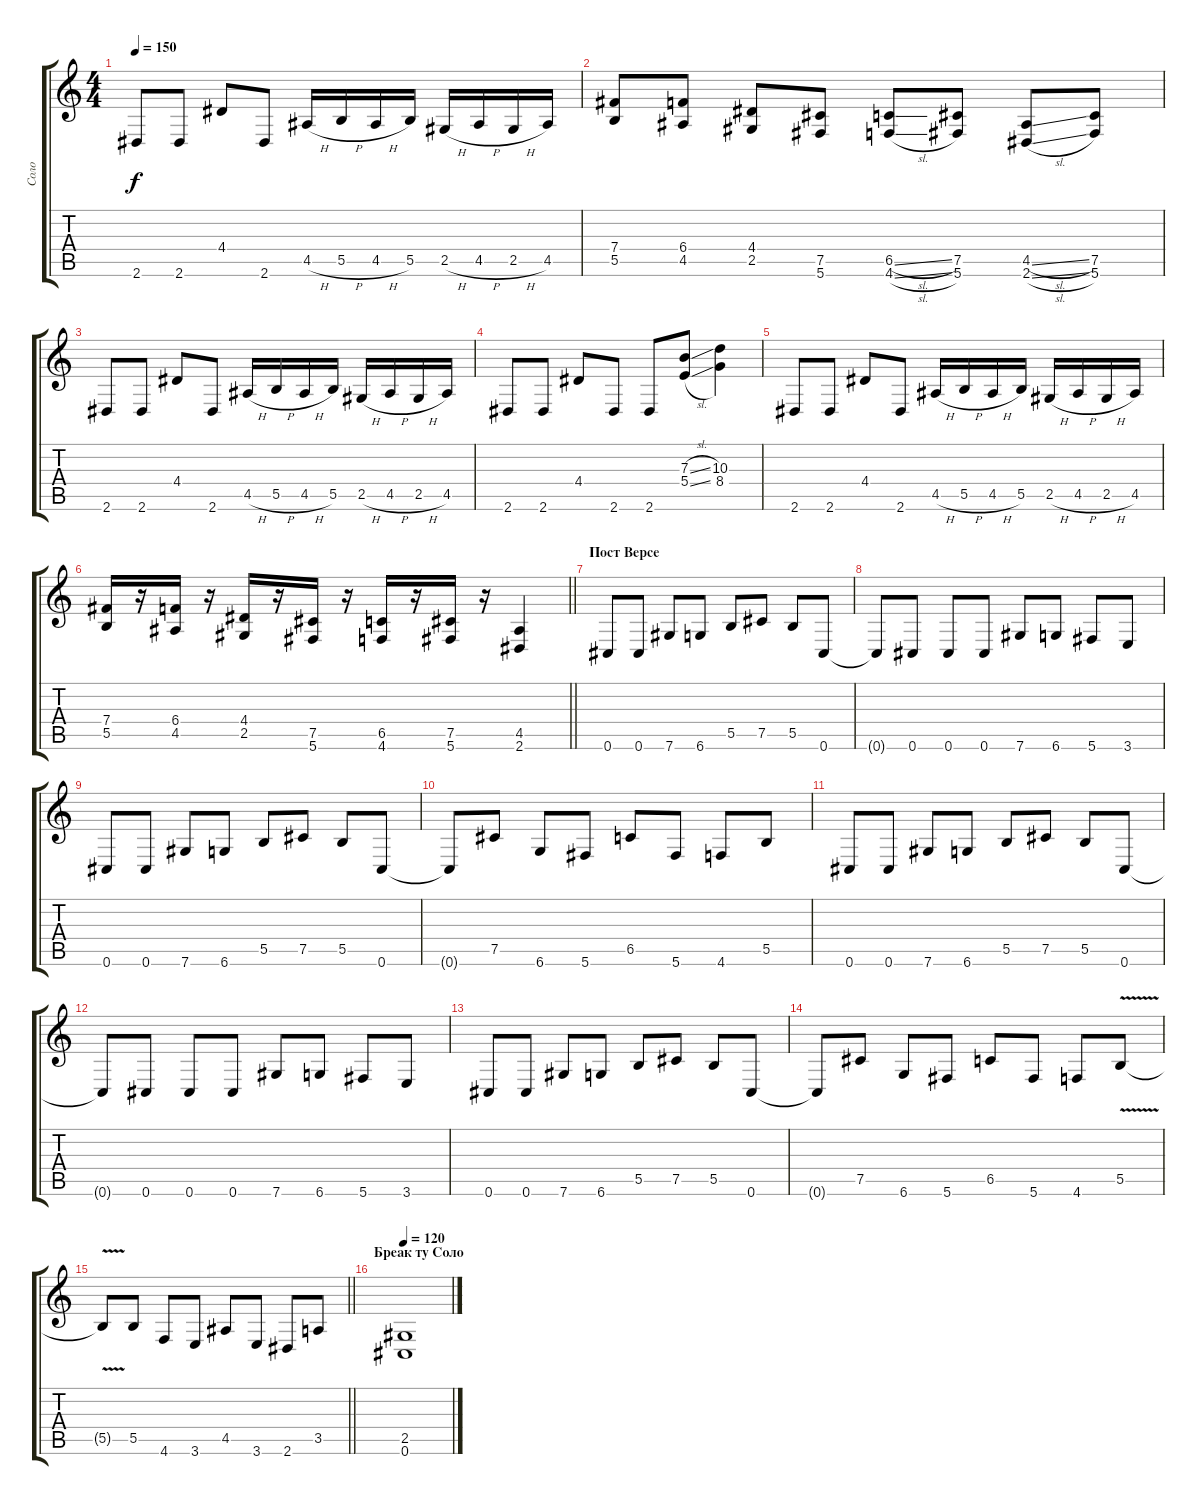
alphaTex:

\track ("Соло" "Соло") {instrument distortionguitar}
\staff {score tabs}
\tuning (Db4 Ab3 E3 B2 Gb2 Db2) {hide}
\ts (4 4)
\tempo 150
\clef g2
\ks c
2.6.8{dy f} 2.6.8 4.4.8 2.6.8 4.5{h}.16 5.5{h}.16 4.5{h}.16 5.5.16 2.5{h}.16 4.5{h}.16 2.5{h}.16 4.5.16 |
(7.4 5.5).8 (6.4 4.5).8 (4.4 2.5).8 (7.5 5.6).8 (6.5{sl} 4.6{sl}).8 (7.5 5.6).8 (4.5{sl} 2.6{sl}).8 (7.5 5.6).8 |
2.6.8 2.6.8 4.4.8 2.6.8 4.5{h}.16 5.5{h}.16 4.5{h}.16 5.5.16 2.5{h}.16 4.5{h}.16 2.5{h}.16 4.5.16 |
2.6.8 2.6.8 4.4.8 2.6.8 2.6.8 (7.3{sl} 5.4{sl}).8 (10.3 8.4).4 |
2.6.8 2.6.8 4.4.8 2.6.8 4.5{h}.16 5.5{h}.16 4.5{h}.16 5.5.16 2.5{h}.16 4.5{h}.16 2.5{h}.16 4.5.16 |
\barLineRight lightlight
(7.4 5.5).16 r.16 (6.4 4.5).16 r.16 (4.4 2.5).16 r.16 (7.5 5.6).16 r.16 (6.5 4.6).16 r.16 (7.5 5.6).16 r.16 (4.5 2.6).4 |
\section ("" "Пост Версе")
0.6.8 0.6.8 7.6.8 6.6.8 5.5.8 7.5.8 5.5.8 0.6.8 |
0.6{t}.8 0.6.8 0.6.8 0.6.8 7.6.8 6.6.8 5.6.8 3.6.8 |
0.6.8 0.6.8 7.6.8 6.6.8 5.5.8 7.5.8 5.5.8 0.6.8 |
0.6{t}.8 7.5.8 6.6.8 5.6.8 6.5.8 5.6.8 4.6.8 5.5.8 |
0.6.8 0.6.8 7.6.8 6.6.8 5.5.8 7.5.8 5.5.8 0.6.8 |
0.6{t}.8 0.6.8 0.6.8 0.6.8 7.6.8 6.6.8 5.6.8 3.6.8 |
0.6.8 0.6.8 7.6.8 6.6.8 5.5.8 7.5.8 5.5.8 0.6.8 |
0.6{t}.8 7.5.8 6.6.8 5.6.8 6.5.8 5.6.8 4.6.8 5.5{v}.8 |
\barLineRight lightlight
5.5{t}.8 5.5.8 4.6.8 3.6.8 4.5.8 3.6.8 2.6.8 3.5.8 |
\section ("" "Бреак ту Соло")
\tempo 120
(2.5 0.6).1{volume 12}
